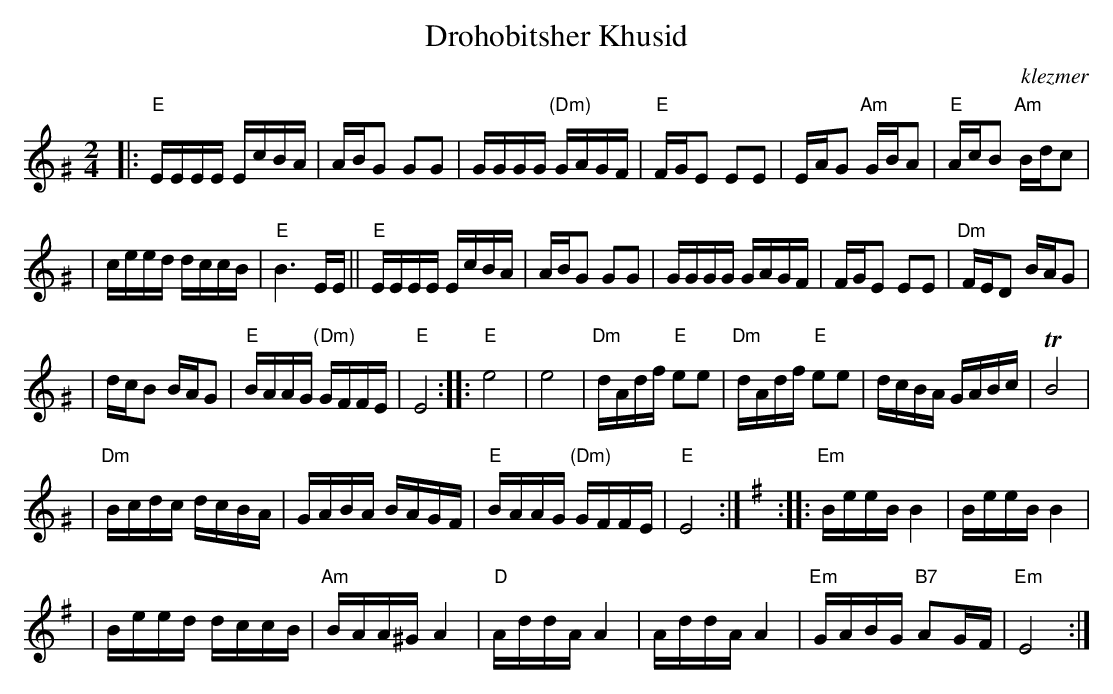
X:1
T: Drohobitsher Khusid
O:klezmer
M: 2/4
L: 1/16
K: EPhr^G
|: "E"EEEE EcBA \
| ABG2 G2G2 \
| GGGG "(Dm)"GAGF \
| "E"FGE2 E2E2 \
| EAG2 "Am"GBA2 \
| "E"AcB2 "Am"Bdc2 |
| ceed dccB \
| "E"B6 EE \
|| "E"EEEE EcBA \
| ABG2 G2G2 \
| GGGG GAGF \
| FGE2 E2E2 \
| "Dm"FED2 BAG2 |
| dcB2 BAG2 \
| "E"BAAG "(Dm)"GFFE \
| "E"E8 \
:: "E"e8 \
| e8 \
| "Dm"dAdf "E"e2e2 \
| "Dm"dAdf "E"e2e2 \
| dcBA GABc \
| TB8 |
| "Dm"Bcdc dcBA \
| GABA BAGF \
| "E"BAAG "(Dm)"GFFE \
| "E"E8 :| \
[K:=G] \
K: Em \
:: "Em"BeeB B4 \
| BeeB B4 |
| Beed dccB \
| "Am"BAA^G A4 \
| "D"AddA A4 \
| AddA A4 \
| "Em"GABG "B7"A2GF \
| "Em"E8 :|
